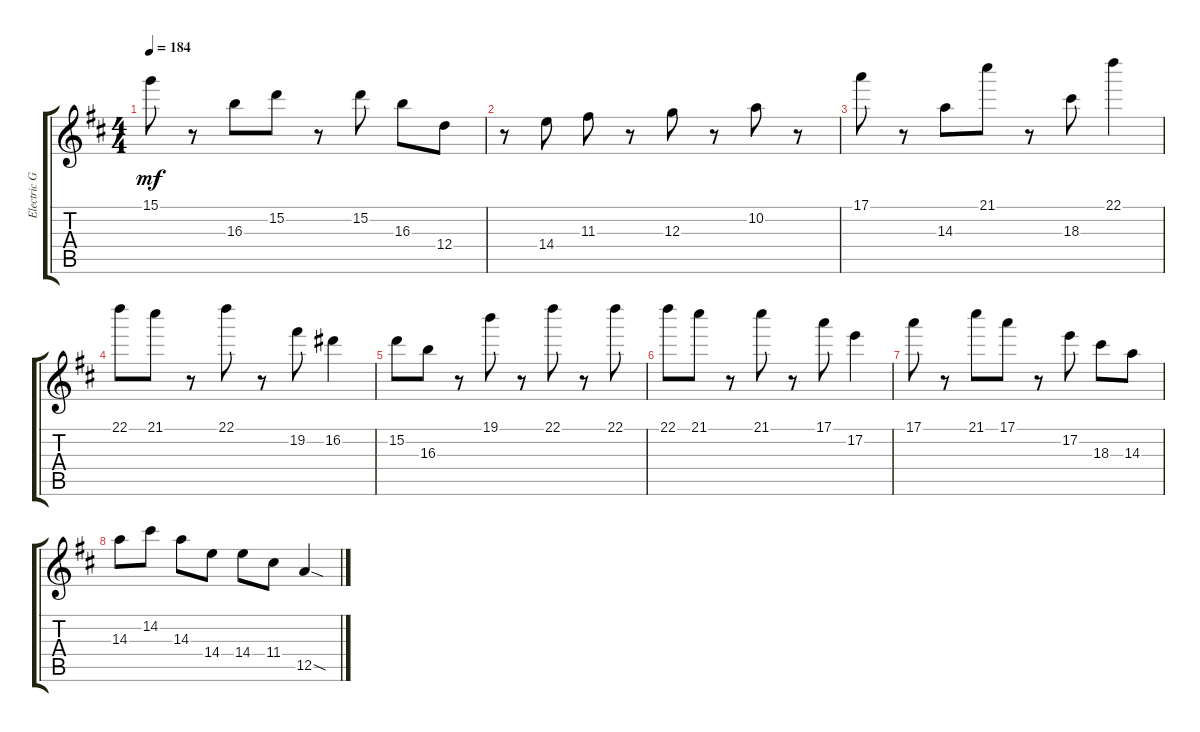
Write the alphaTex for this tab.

\track ("Electric Guitar" "Electric G") {instrument distortionguitar}
\staff {score tabs}
\tuning (E4 B3 G3 D3 A2 E2) {hide}
\ts (4 4)
\tempo 184
\clef g2
\ks d
15.1.8{dy mf} r.8 16.3.8 15.2.8 r.8 15.2.8 16.3.8 12.4.8 |
r.8 14.4.8 11.3.8 r.8 12.3.8 r.8 10.2.8 r.8 |
17.1.8 r.8 14.3.8 21.1.8 r.8 18.3.8 22.1.4 |
22.1.8 21.1.8 r.8 22.1.8 r.8 19.2.8 16.2.4 |
15.2.8 16.3.8 r.8 19.1.8 r.8 22.1.8 r.8 22.1.8 |
22.1.8 21.1.8 r.8 21.1.8 r.8 17.1.8 17.2.4 |
17.1.8 r.8 21.1.8 17.1.8 r.8 17.2.8 18.3.8 14.3.8 |
14.3.8 14.2.8 14.3.8 14.4.8 14.4.8 11.4.8 12.5{sod}.4
